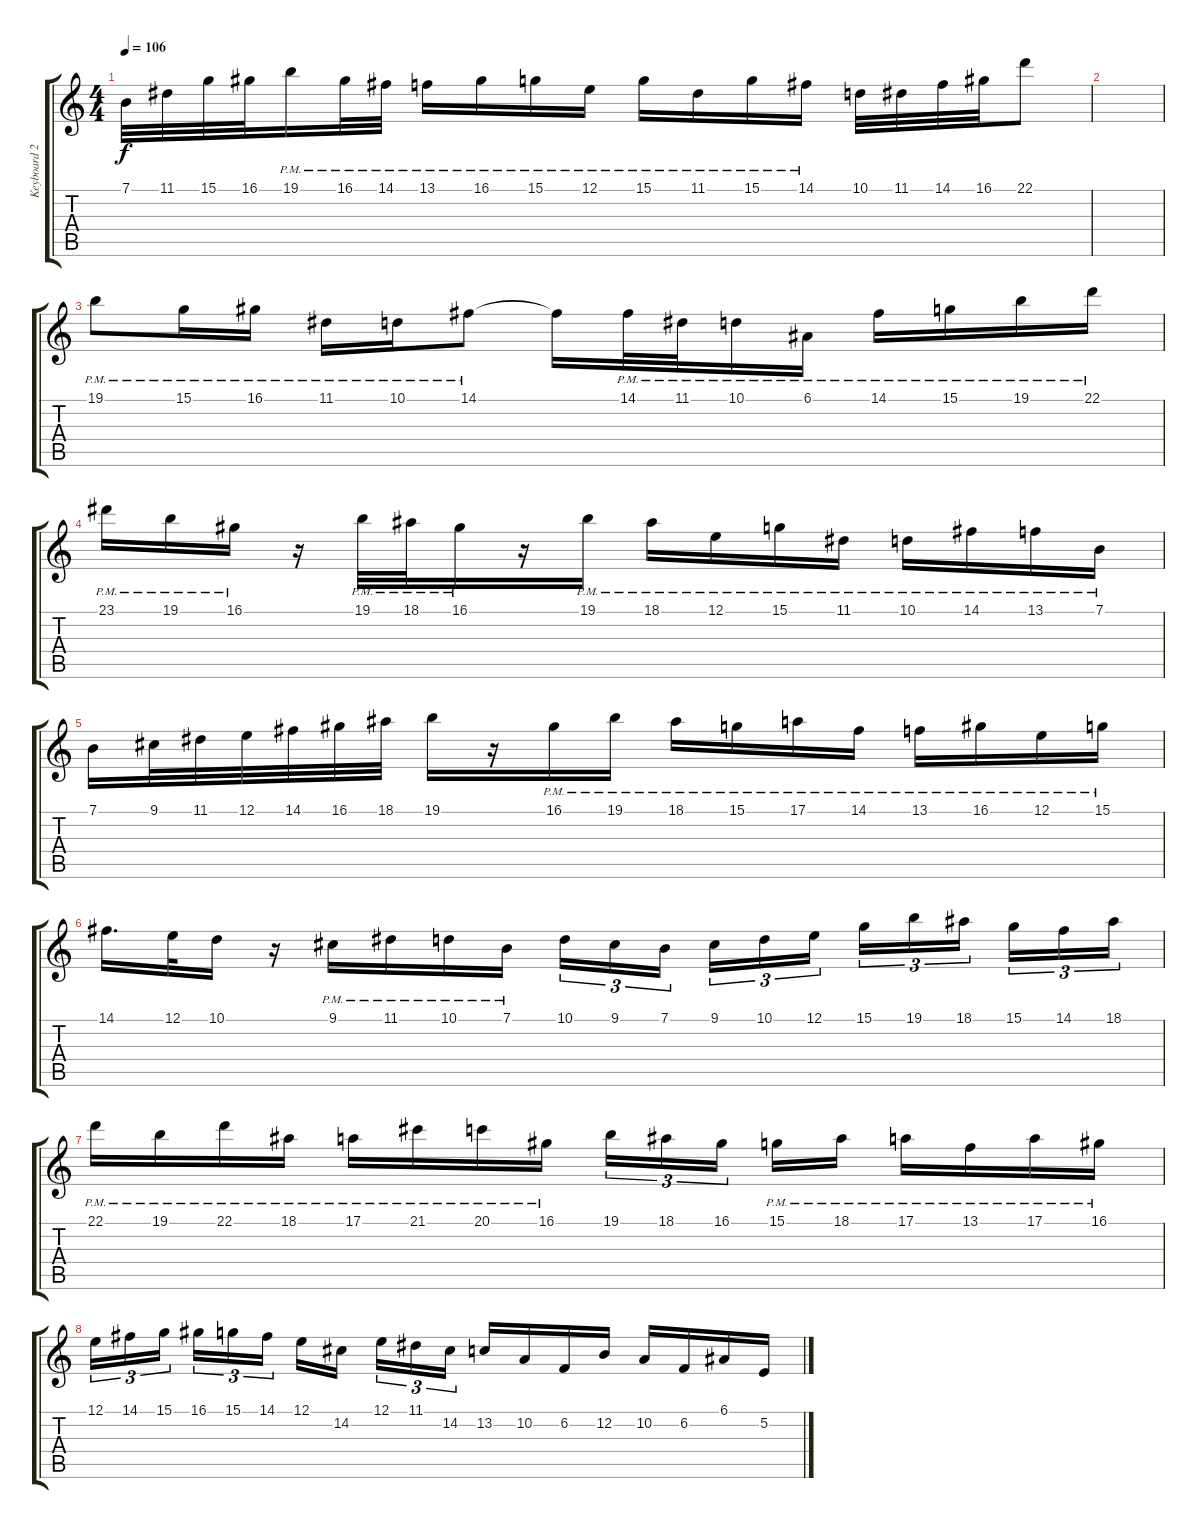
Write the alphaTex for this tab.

\track ("Keyboard 2" "Keyboard 2") {instrument drawbarorgan}
\staff {score tabs}
\tuning (E4 B3 G3 D3 A2 E2) {hide}
\ts (4 4)
\tempo 106
\clef g2
\ks c
7.1.32{dy f} 11.1.32 15.1.32 16.1.32 19.1{pm}.16 16.1{pm}.32 14.1{pm}.32 13.1{pm}.16 16.1{pm}.16 15.1{pm}.16 12.1{pm}.16 15.1{pm}.16 11.1{pm}.16 15.1{pm}.16 14.1{pm}.16 10.1.32 11.1.32 14.1.32 16.1.32 22.1.8 |
|
19.1{pm}.8 15.1{pm}.16 16.1{pm}.16 11.1{pm}.16 10.1{pm}.16 14.1{pm}.8 14.1{t}.16 14.1{pm}.32 11.1{pm}.32 10.1{pm}.16 6.1{pm}.16 14.1{pm}.16 15.1{pm}.16 19.1{pm}.16 22.1{pm}.16 |
23.1{pm}.16 19.1{pm}.16 16.1{pm}.16 r.16 19.1{pm}.32 18.1{pm}.32 16.1{pm}.16 r.16 19.1{pm}.16 18.1{pm}.16 12.1{pm}.16 15.1{pm}.16 11.1{pm}.16 10.1{pm}.16 14.1{pm}.16 13.1{pm}.16 7.1{pm}.16 |
7.1.16 9.1.32 11.1.32 12.1.32 14.1.32 16.1.32 18.1.32 19.1.16 r.16 16.1{pm}.16 19.1{pm}.16 18.1{pm}.16 15.1{pm}.16 17.1{pm}.16 14.1{pm}.16 13.1{pm}.16 16.1{pm}.16 12.1{pm}.16 15.1{pm}.16 |
14.1.16{d} 12.1.32 10.1.16 r.16 9.1{pm}.16 11.1{pm}.16 10.1{pm}.16 7.1{pm}.16 10.1.16{tu (3 2)} 9.1.16{tu (3 2)} 7.1.16{tu (3 2) beam splitsecondary} 9.1.16{tu (3 2)} 10.1.16{tu (3 2)} 12.1.16{tu (3 2)} 15.1.16{tu (3 2)} 19.1.16{tu (3 2)} 18.1.16{tu (3 2) beam splitsecondary} 15.1.16{tu (3 2)} 14.1.16{tu (3 2)} 18.1.16{tu (3 2)} |
22.1{pm}.16 19.1{pm}.16 22.1{pm}.16 18.1{pm}.16 17.1{pm}.16 21.1{pm}.16 20.1{pm}.16 16.1{pm}.16 19.1.16{tu (3 2)} 18.1.16{tu (3 2)} 16.1.16{tu (3 2) beam splitsecondary} 15.1{pm}.16 18.1{pm}.16 17.1{pm}.16 13.1{pm}.16 17.1{pm}.16 16.1{pm}.16 |
12.1.16{tu (3 2)} 14.1.16{tu (3 2)} 15.1.16{tu (3 2) beam splitsecondary} 16.1.16{tu (3 2)} 15.1.16{tu (3 2)} 14.1.16{tu (3 2)} 12.1.16 14.2.16{beam splitsecondary} 12.1.16{tu (3 2)} 11.1.16{tu (3 2)} 14.2.16{tu (3 2)} 13.2.16 10.2.16 6.2.16 12.2.16 10.2.16 6.2.16 6.1.16 5.2.16
